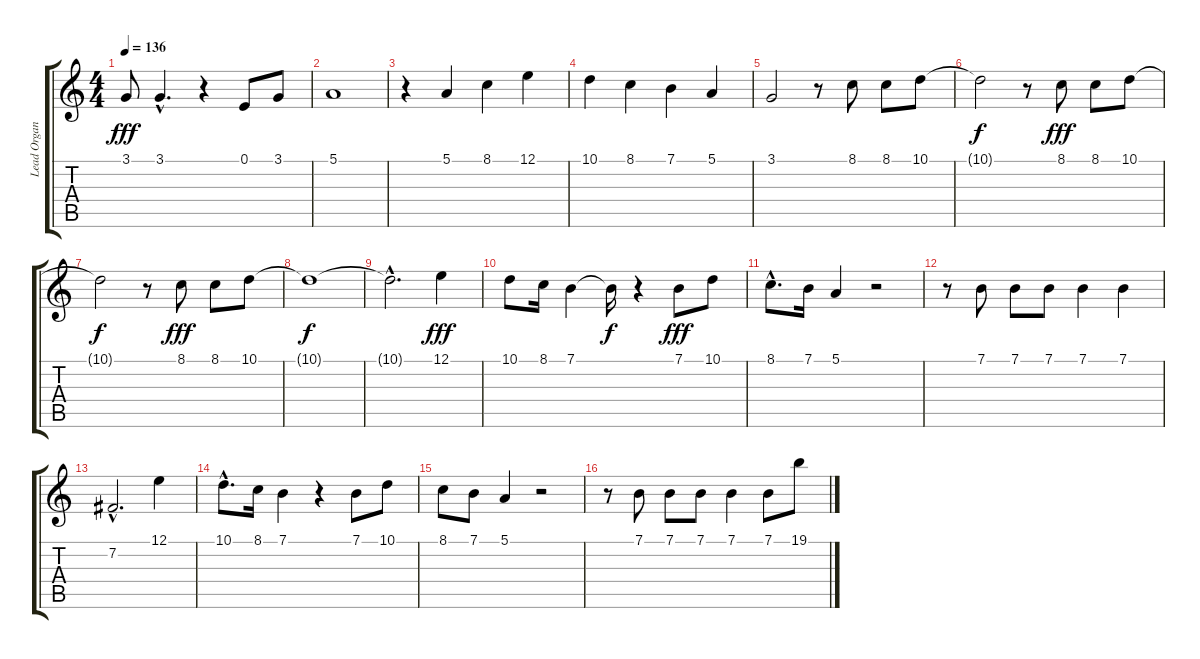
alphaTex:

\track ("Lead Organ 3" "Lead Organ") {instrument rockorgan}
\staff {score tabs}
\tuning (E4 B3 G3 D3 A2 E2) {hide}
\ts (4 4)
\tempo 136
\clef g2
\ks c
3.1.8{dy fff} 3.1{hac}.4{d} r.4 0.1.8 3.1.8 |
5.1.1 |
r.4 5.1.4 8.1.4 12.1.4 |
10.1.4 8.1.4 7.1.4 5.1.4 |
3.1.2 r.8 8.1.8 8.1.8 10.1.8 |
10.1{t}.2{dy f} r.8 8.1.8{dy fff} 8.1.8 10.1.8 |
10.1{t}.2{dy f} r.8 8.1.8{dy fff} 8.1.8 10.1.8 |
10.1{t}.1{dy f} |
10.1{hac t}.2{d} 12.1.4{dy fff} |
10.1.8 8.1.16 7.1.4 7.1{t}.16{dy f} r.4 7.1.8{dy fff} 10.1.8 |
8.1{hac}.8{d} 7.1.16 5.1.4 r.2 |
r.8 7.1.8 7.1.8 7.1.8 7.1.4 7.1.4 |
7.2{hac}.2{d} 12.1.4 |
10.1{hac}.8{d} 8.1.16 7.1.4 r.4 7.1.8 10.1.8 |
8.1.8 7.1.8 5.1.4 r.2 |
r.8 7.1.8 7.1.8 7.1.8 7.1.4 7.1.8 19.1.8
